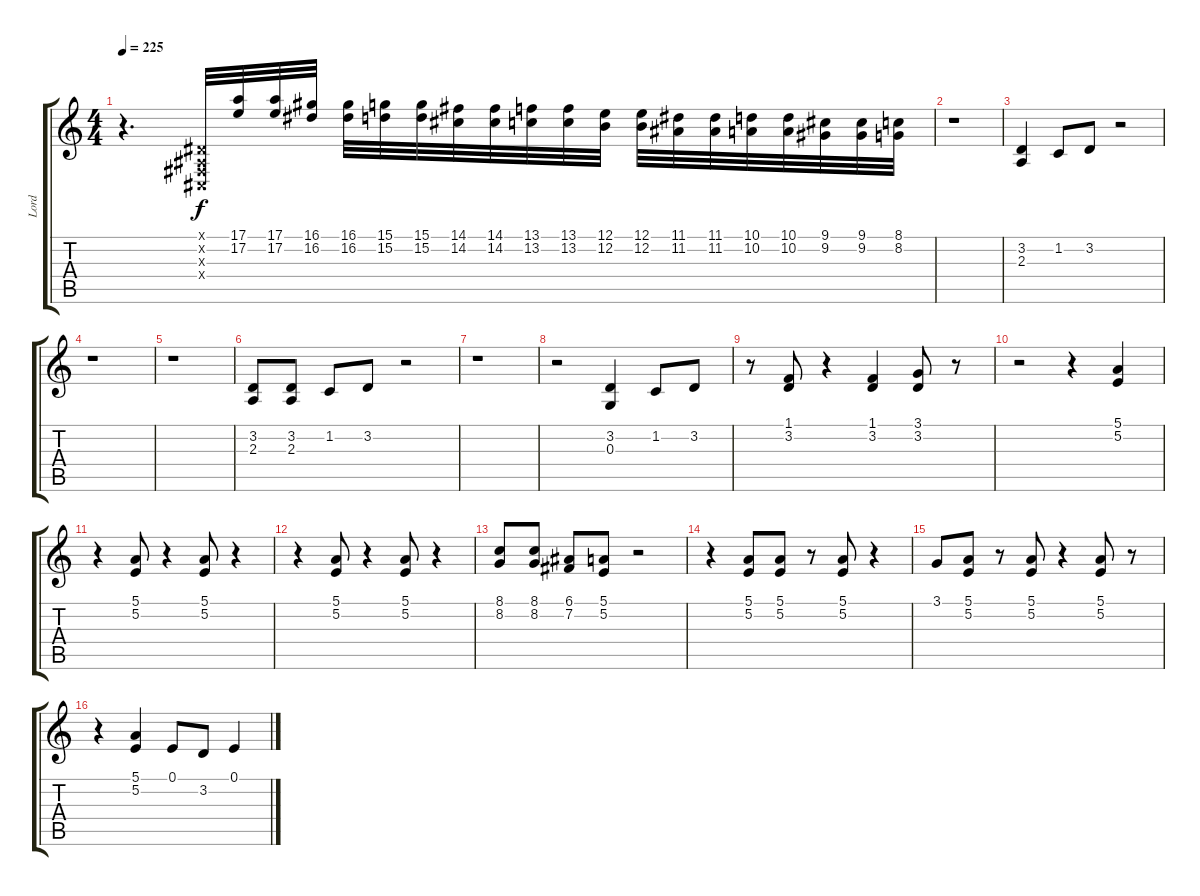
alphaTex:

\track ("Lord" "Lord") {instrument rockorgan}
\staff {score tabs}
\tuning (E4 B3 G3 D3 A2 E2) {hide}
\ts (4 4)
\tempo 225
\clef g2
\ks c
r.4{d dy f instrument rockorgan} (-1.1{x} -1.2{x} -1.3{x} -1.4{x}).32 (17.1 17.2).32 (17.1 17.2).32 (16.1 16.2).32 (16.1 16.2).32 (15.1 15.2).32 (15.1 15.2).32 (14.1 14.2).32 (14.1 14.2).32 (13.1 13.2).32 (13.1 13.2).32 (12.1 12.2).32 (12.1 12.2).32 (11.1 11.2).32 (11.1 11.2).32 (10.1 10.2).32 (10.1 10.2).32 (9.1 9.2).32 (9.1 9.2).32 (8.1 8.2).32 |
r.1 |
(3.2 2.3).4 1.2.8 3.2.8 r.2 |
r.1 |
r.1 |
(3.2 2.3).8 (3.2 2.3).8 1.2.8 3.2.8 r.2 |
r.1 |
r.2 (3.2 0.3).4 1.2.8 3.2.8 |
r.8 (1.1 3.2).8 r.4 (1.1 3.2).4 (3.1 3.2).8 r.8 |
r.2 r.4 (5.1 5.2).4 |
r.4 (5.1 5.2).8 r.4 (5.1 5.2).8 r.4 |
r.4 (5.1 5.2).8 r.4 (5.1 5.2).8 r.4 |
(8.1 8.2).8 (8.1 8.2).8 (6.1 7.2).8 (5.1 5.2).8 r.2 |
r.4 (5.1 5.2).8 (5.1 5.2).8 r.8 (5.1 5.2).8 r.4 |
3.1.8 (5.1 5.2).8 r.8 (5.1 5.2).8 r.4 (5.1 5.2).8 r.8 |
r.4 (5.1 5.2).4 0.1.8 3.2.8 0.1.4
